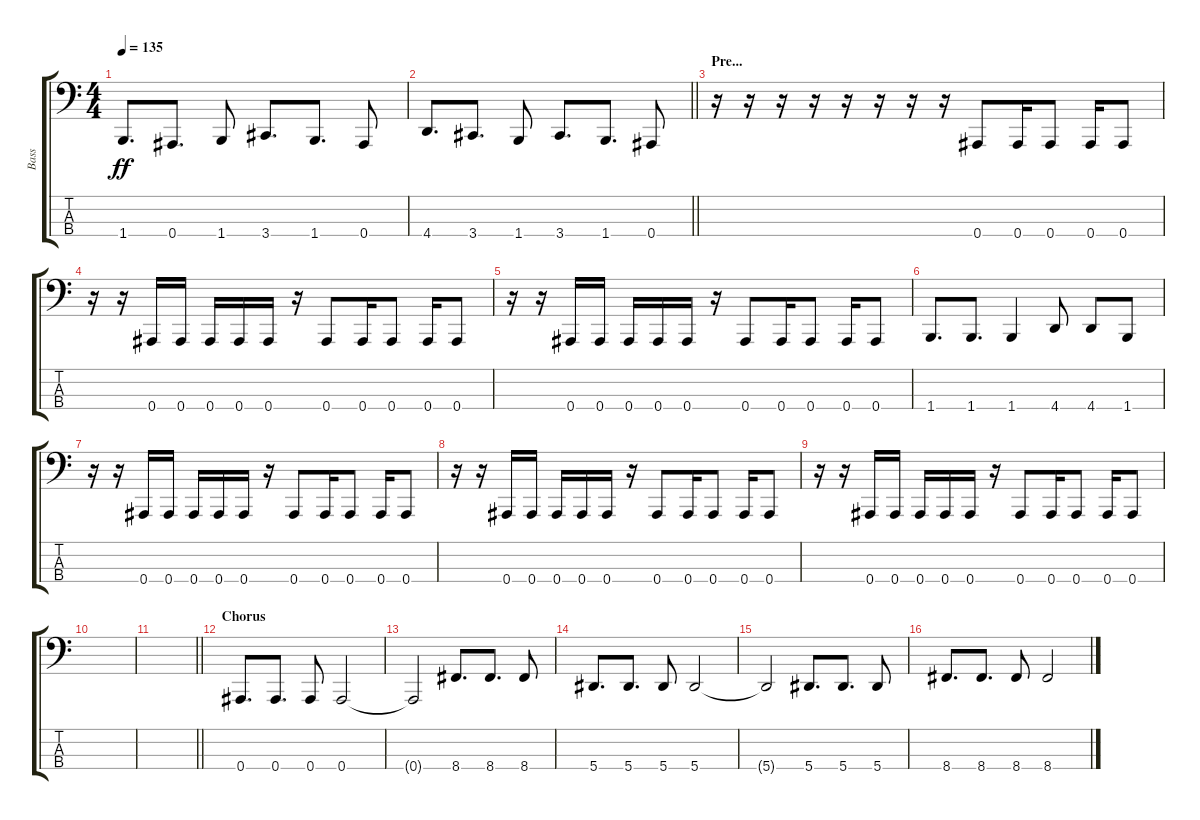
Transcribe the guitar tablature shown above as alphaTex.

\track ("Bass" "Bass") {instrument electricbassfinger}
\staff {score tabs}
\tuning (Eb3 Bb0 F2 Bb0) {hide}
\ts (4 4)
\tempo 135
\clef f4
\ks c
1.4.8{d dy ff} 0.4.8{d} 1.4.8 3.4.8{d} 1.4.8{d} 0.4.8 |
\barLineRight lightlight
4.4.8{d} 3.4.8{d} 1.4.8 3.4.8{d} 1.4.8{d} 0.4.8 |
\section ("" "Pre...")
r.16 r.16 r.16 r.16 r.16 r.16 r.16 r.16 0.4.8 0.4.16 0.4.8 0.4.16 0.4.8 |
r.16 r.16 0.4.16 0.4.16 0.4.16 0.4.16 0.4.16 r.16 0.4.8 0.4.16 0.4.8 0.4.16 0.4.8 |
r.16 r.16 0.4.16 0.4.16 0.4.16 0.4.16 0.4.16 r.16 0.4.8 0.4.16 0.4.8 0.4.16 0.4.8 |
1.4.8{d} 1.4.8{d} 1.4.4 4.4.8 4.4.8 1.4.8 |
r.16 r.16 0.4.16 0.4.16 0.4.16 0.4.16 0.4.16 r.16 0.4.8 0.4.16 0.4.8 0.4.16 0.4.8 |
r.16 r.16 0.4.16 0.4.16 0.4.16 0.4.16 0.4.16 r.16 0.4.8 0.4.16 0.4.8 0.4.16 0.4.8 |
r.16 r.16 0.4.16 0.4.16 0.4.16 0.4.16 0.4.16 r.16 0.4.8 0.4.16 0.4.8 0.4.16 0.4.8 |
|
\barLineRight lightlight
|
\section ("" "Chorus")
0.4.8{d} 0.4.8{d} 0.4.8 0.4.2 |
0.4{t}.2 8.4.8{d} 8.4.8{d} 8.4.8 |
5.4.8{d} 5.4.8{d} 5.4.8 5.4.2 |
5.4{t}.2 5.4.8{d} 5.4.8{d} 5.4.8 |
8.4.8{d} 8.4.8{d} 8.4.8 8.4.2
